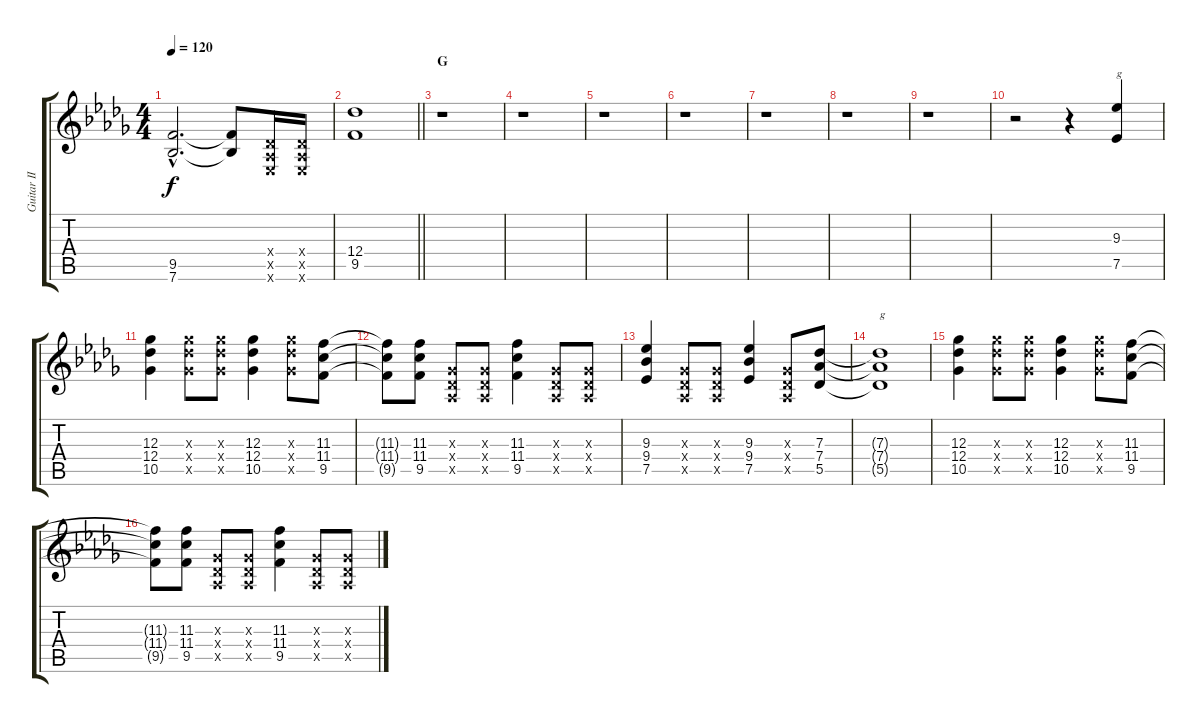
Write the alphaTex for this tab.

\track ("Guitar II" "Guitar II") {instrument distortionguitar}
\staff {score tabs}
\tuning (Eb4 Bb3 Gb3 Db3 Ab2 Eb2) {hide}
\ts (4 4)
\tempo 120
\clef g2
\ks db
(9.5{hac} 7.6{hac}).2{d dy f} (9.5{t} 7.6{t}).8 (0.4{x} 0.5{x} 0.6{x}).16 (0.4{x} 0.5{x} 0.6{x}).16 |
\barLineRight lightlight
(12.4 9.5).1 |
\section ("" "G")
r.1 |
r.1 |
r.1 |
r.1 |
r.1 |
r.1 |
r.1 |
r.2 r.4 (9.3 7.5).4{txt "g"} |
(12.3 12.4 10.5).4 (12.3{x} 12.4{x} 10.5{x}).8 (12.3{x} 12.4{x} 10.5{x}).8 (12.3 12.4 10.5).4 (12.3{x} 12.4{x} 10.5{x}).8 (11.3 11.4 9.5).8 |
(11.3{t} 11.4{t} 9.5{t}).8 (11.3 11.4 9.5).8 (0.3{x} 0.4{x} 0.5{x}).8 (0.3{x} 0.4{x} 0.5{x}).8 (11.3 11.4 9.5).4 (0.3{x} 0.4{x} 0.5{x}).8 (0.3{x} 0.4{x} 0.5{x}).8 |
(9.3 9.4 7.5).4 (0.3{x} 0.4{x} 0.5{x}).8 (0.3{x} 0.4{x} 0.5{x}).8 (9.3 9.4 7.5).4 (0.3{x} 0.4{x} 0.5{x}).8 (7.3 7.4 5.5).8 |
(7.3{t} 7.4{t} 5.5{t}).1{txt "g"} |
(12.3 12.4 10.5).4 (12.3{x} 12.4{x} 10.5{x}).8 (12.3{x} 12.4{x} 10.5{x}).8 (12.3 12.4 10.5).4 (12.3{x} 12.4{x} 10.5{x}).8 (11.3 11.4 9.5).8 |
(11.3{t} 11.4{t} 9.5{t}).8 (11.3 11.4 9.5).8 (0.3{x} 0.4{x} 0.5{x}).8 (0.3{x} 0.4{x} 0.5{x}).8 (11.3 11.4 9.5).4 (0.3{x} 0.4{x} 0.5{x}).8 (0.3{x} 0.4{x} 0.5{x}).8
